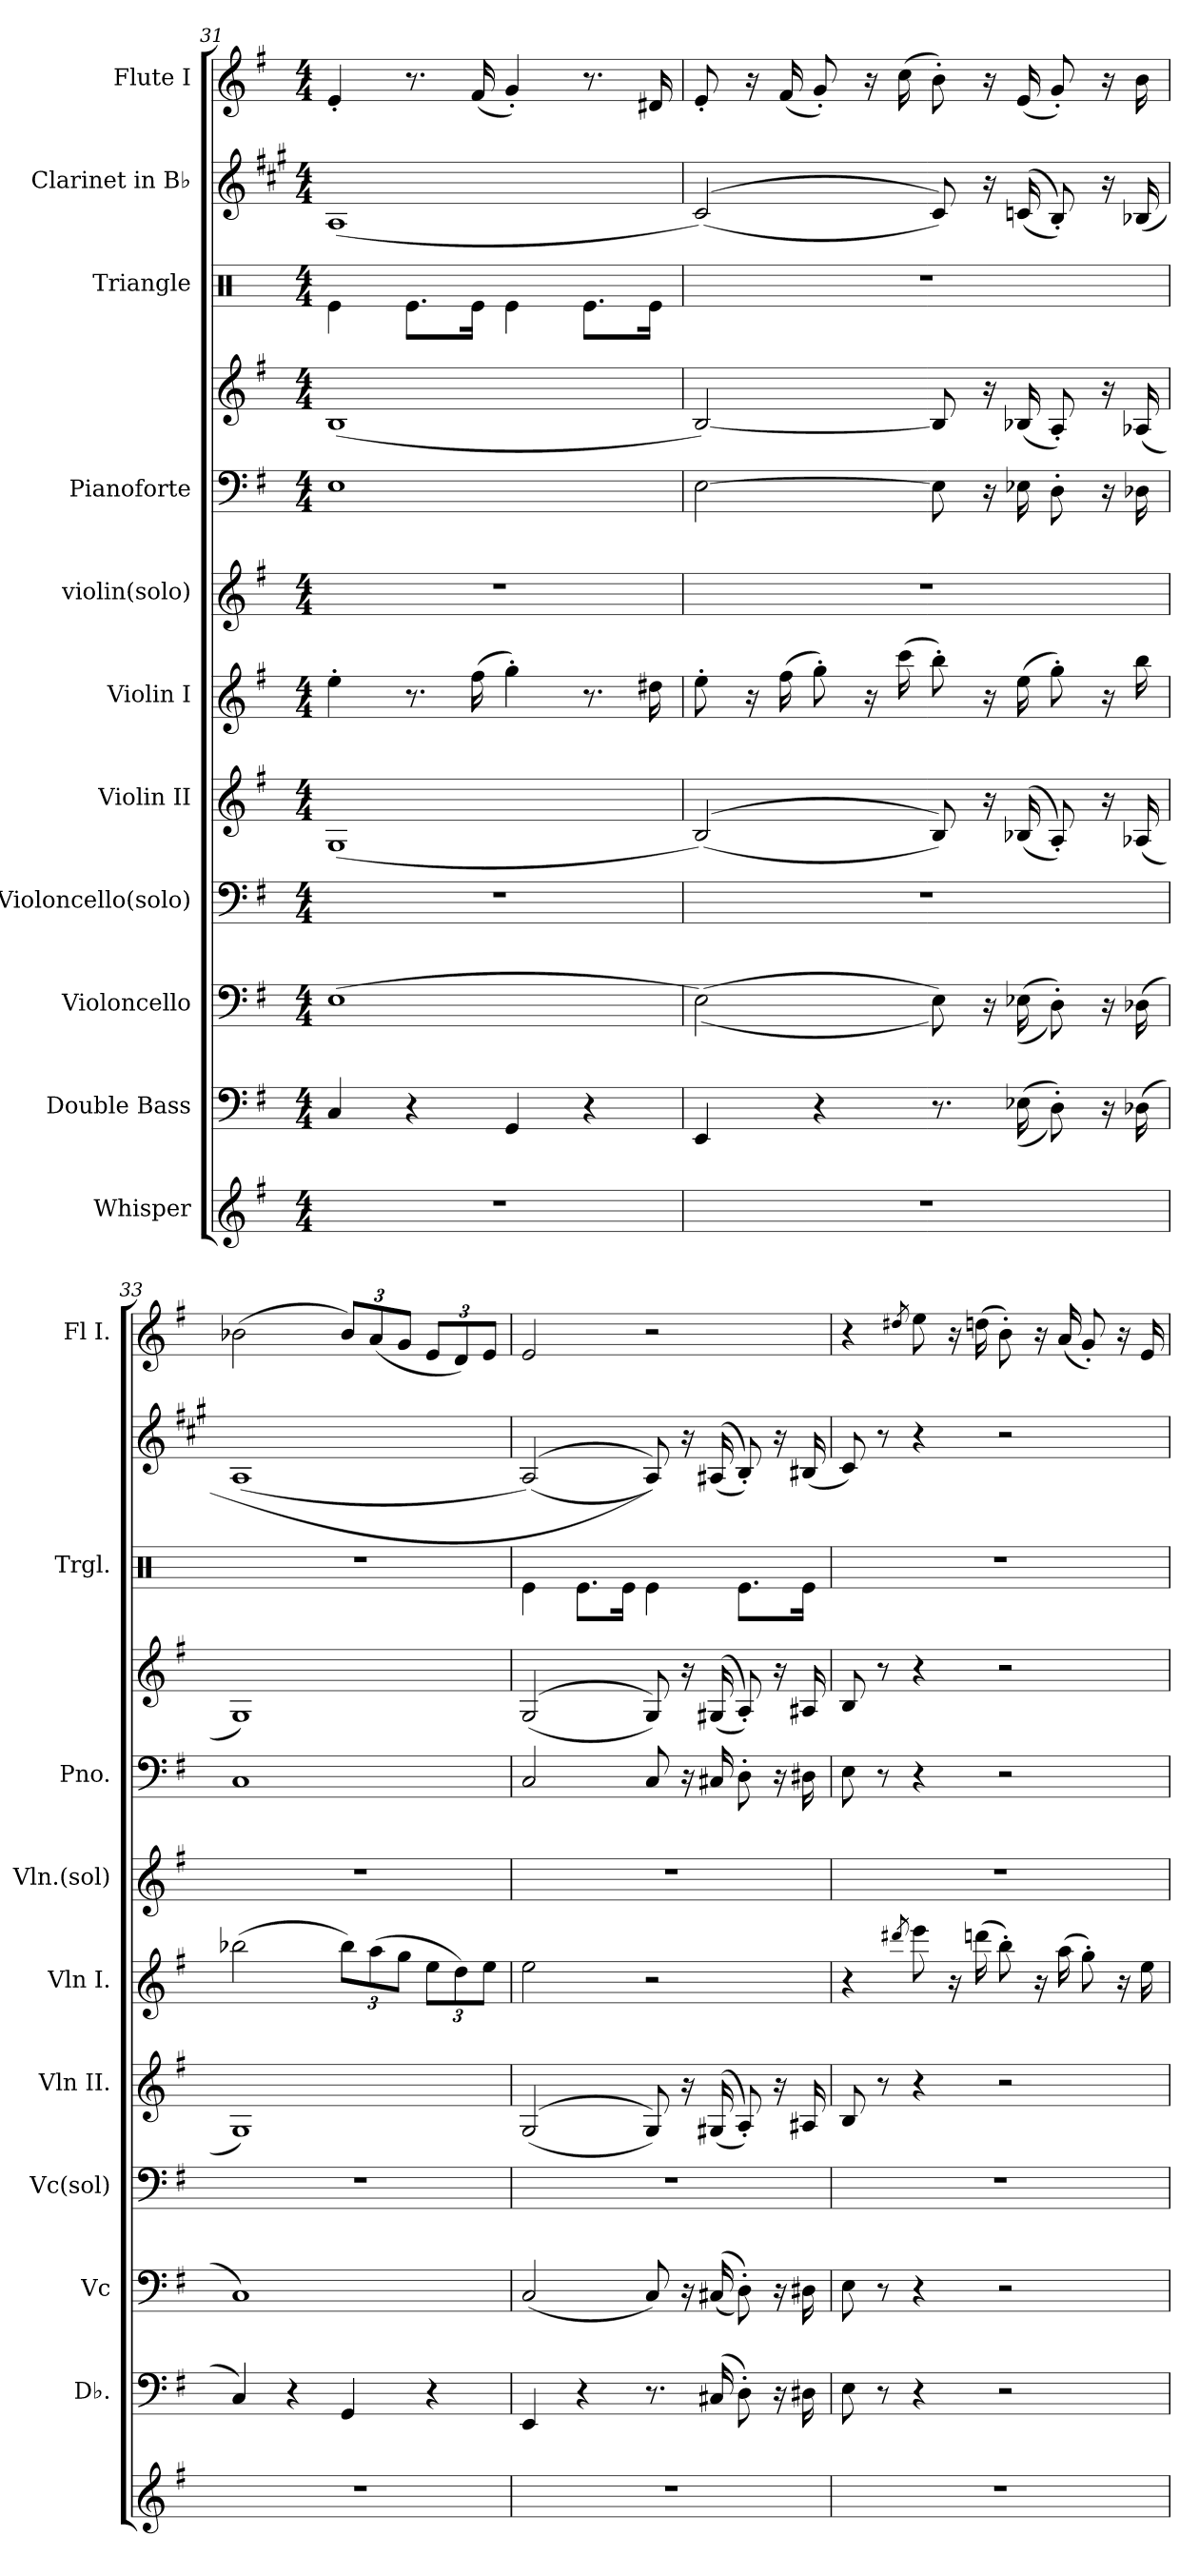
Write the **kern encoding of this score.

**kern	**kern	**kern	**kern	**kern	**kern	**kern	**kern	**kern	**kern	**kern	**kern
*part11	*part10	*part9	*part8	*part7	*part6	*part5	*part4	*part4	*part3	*part2	*part1
*staff12	*staff11	*staff10	*staff9	*staff8	*staff7	*staff6	*staff5	*staff4	*staff3	*staff2	*staff1
*I"Whisper	*I"Double Bass	*I"Violoncello	*I"Violoncello(solo)	*I"Violin II	*I"Violin I	*I"violin(solo)	*I"Pianoforte	*	*I"Triangle	*I"Clarinet in B♭	*I"Flute I
*	*I'Db.	*I'Vc	*I'Vc(sol)	*I'Vln II.	*I'Vln I.	*I'Vln.(sol)	*I'Pno.	*	*I'Trgl.	*	*I'Fl I.
!!LO:PB:g=z
*clefG2	*clefF4	*clefF4	*clefF4	*clefG2	*clefG2	*clefG2	*clefF4	*clefG2	*clefX	*clefG2	*clefG2
*	*ITrd7c12	*	*	*	*	*	*	*	*	*ITrd1c2	*
*k[f#]	*k[f#]	*k[f#]	*k[f#]	*k[f#]	*k[f#]	*k[f#]	*k[f#]	*k[f#]	*k[]	*k[f#]	*k[f#]
*M4/4	*M4/4	*M4/4	*M4/4	*M4/4	*M4/4	*M4/4	*M4/4	*M4/4	*M4/4	*M4/4	*M4/4
=31	=31	=31	=31	=31	=31	=31	=31	=31	=31	=31	=31
1r	4CC/	(1E	1r	(1G	4ee'\	1r	1E	(1B	4Re\	(1G	4e'/
.	4r	.	.	.	8.r	.	.	.	8.Re\L	.	8.r
.	.	.	.	.	(16ff#\	.	.	.	16Re\Jk	.	(16f#/
.	4GGG/	.	.	.	4gg'\)	.	.	.	4Re\	.	4g'/)
.	4r	.	.	.	8.r	.	.	.	8.Re\L	.	8.r
.	.	.	.	.	16dd#X\	.	.	.	16Re\Jk	.	16d#X/
=32	=32	=32	=32	=32	=32	=32	=32	=32	=32	=32	=32
1r	4EEE/	((2E\)	1r	((2B/)	8ee'\	1r	[2E\	[2B/)	1r	((2B/)	8e'/
.	.	.	.	.	16r	.	.	.	.	.	16r
.	.	.	.	.	(16ff#\	.	.	.	.	.	(16f#/
.	4r	.	.	.	8gg'\)	.	.	.	.	.	8g'/)
.	.	.	.	.	16r	.	.	.	.	.	16r
.	.	.	.	.	(16ccc\	.	.	.	.	.	(16cc\
.	8.r	8E\))	.	8B/))	8bb'\)	.	8E\]	8B/]	.	8B/))	8b'\)
.	.	16r	.	16r	16r	.	16r	16r	.	16r	16r
.	((16EE-X\	((16E-X\	.	((16B-X/	(16ee\	.	16E-X\	(16B-X/	.	((16B-X/	(16e/
.	8DD'\))	8D'\))	.	8A'/))	8gg'\)	.	8D'\	8A'/)	.	8A'/))	8g'/)
.	16r	16r	.	16r	16r	.	16r	16r	.	16r	16r
.	(16DD-X\	(16D-X\	.	(16A-X/	16bb\	.	16D-X\	(16A-X/	.	(16A-X/	16b\
=33	=33	=33	=33	=33	=33	=33	=33	=33	=33	=33	=33
1r	4CC/)	1C)	1r	1G)	(2bb-X\	1r	1C	1G)	1r	(1G	(2b-X\
.	4r	.	.	.	.	.	.	.	.	.	.
*	*	*	*	*	*Xbrackettup	*	*	*	*	*	*Xbrackettup
.	4GGG/	.	.	.	12bb-\L)	.	.	.	.	.	12b-/L)
.	.	.	.	.	(12aa\	.	.	.	.	.	(12a/
.	.	.	.	.	12gg\J	.	.	.	.	.	12g/J
.	4r	.	.	.	12ee\L	.	.	.	.	.	12e/L
.	.	.	.	.	12dd\)	.	.	.	.	.	12d/)
.	.	.	.	.	12ee\J	.	.	.	.	.	12e/J
!!LO:PB:g=z
=34	=34	=34	=34	=34	=34	=34	=34	=34	=34	=34	=34
1r	4EEE/	(2C/	1r	((2G/	2ee\	1r	2C/	((2G/	4Re\	((2G/)	2e/
.	4r	.	.	.	.	.	.	.	8.Re\L	.	.
.	.	.	.	.	.	.	.	.	16Re\Jk	.	.
.	8.r	8C/)	.	8G/))	2r	.	8C/	8G/))	4Re\	8G/)))	2r
.	.	16r	.	16r	.	.	16r	16r	.	16r	.
.	(16CC#X/	((16C#X/	.	((16G#X/	.	.	16C#X/	((16G#X/	.	((16G#X/	.
.	8DD'\)	8D'\))	.	8A'/))	.	.	8D'\	8A'/))	8.Re\L	8A'/))	.
.	16r	16r	.	16r	.	.	16r	16r	.	16r	.
.	16DD#X\	16D#X\	.	16A#X/	.	.	16D#X\	16A#X/	16Re\Jk	(16A#X/	.
=35	=35	=35	=35	=35	=35	=35	=35	=35	=35	=35	=35
1r	8EE\	8E\	1r	8B/	4r	1r	8E\	8B/	1r	8B/)	4r
.	8r	8r	.	8r	.	.	8r	8r	.	8r	.
.	.	.	.	.	8qddd#X/	.	.	.	.	.	8qdd#X/
.	4r	4r	.	4r	8eee\	.	4r	4r	.	4r	8ee\
.	.	.	.	.	16r	.	.	.	.	.	16r
.	.	.	.	.	(16dddn\	.	.	.	.	.	(16ddn\
.	2r	2r	.	2r	8bb'\)	.	2r	2r	.	2r	8b'\)
.	.	.	.	.	16r	.	.	.	.	.	16r
.	.	.	.	.	(16aa\	.	.	.	.	.	(16a/
.	.	.	.	.	8gg'\)	.	.	.	.	.	8g'/)
.	.	.	.	.	16r	.	.	.	.	.	16r
.	.	.	.	.	16ee\	.	.	.	.	.	16e/
=	=	=	=	=	=	=	=	=	=	=	=
*-	*-	*-	*-	*-	*-	*-	*-	*-	*-	*-	*-
